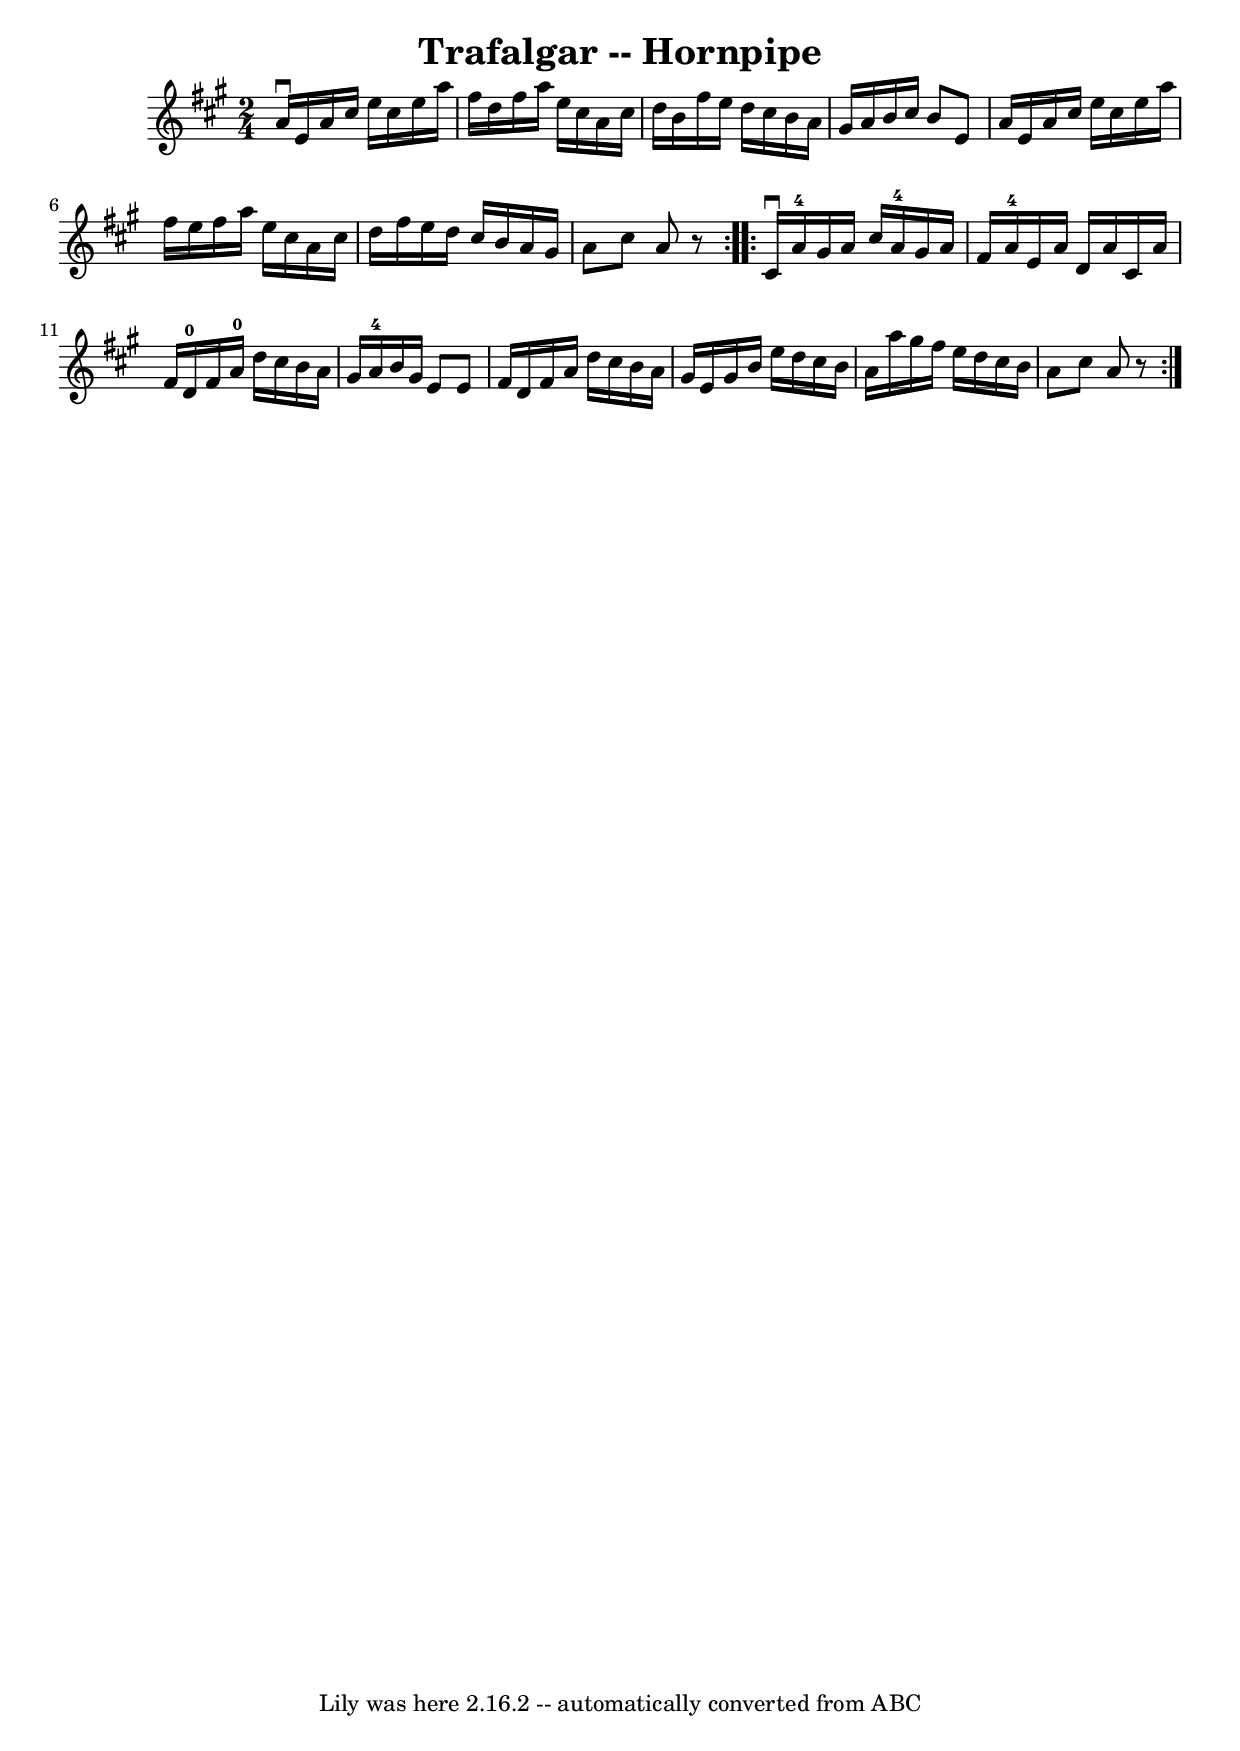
\version "2.16.2"
\include "Mammoth.ily"
\header {
  %% book = "Cole's 1000 Fiddle Tunes"
  crossRefNumber = "1"
  footnotes = ""
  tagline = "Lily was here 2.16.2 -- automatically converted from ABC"
  title = "Trafalgar -- Hornpipe"

}
voicedefault =  {



  \repeat volta 2 {

    \time 2/4 
    \key a \major
    a'16^\downbow e'16 a'16 cis''16 e''16         cis''16 e''16 a''16   |
    fis''16 d''16 fis''16 a''16         e''16 cis''16 a'16 cis''16   |
    d''16 b'16 fis''16         e''16 d''16 cis''16 b'16 a'16   |
    gis'16 a'16 b'16         cis''16 b'8 e'8   |
    a'16 e'16 a'16 cis''16 e''16         cis''16 e''16 a''16   |
    fis''16 e''16 fis''16 a''16         e''16 cis''16 a'16 cis''16   |
    d''16 fis''16 e''16         d''16 cis''16 b'16 a'16 gis'16   |
    a'8 cis''8 a'8    
    r8 
  }     
  \repeat volta 2 {
    cis'16^\downbow a'16-4 gis'16 a'16         cis''16 a'16-4 gis'16 a'16   |
    fis'16 a'16-4 e'16         a'16 d'16 a'16 cis'16 a'16   |
    fis'16 d'16-0 fis'16      a'16-0 d''16 cis''16 b'16 a'16   |
    gis'16 a'16-4 b'16 gis'16 e'8 e'8  |
    fis'16 d'16 fis'16         a'16 d''16 cis''16 b'16 a'16   |
    gis'16 e'16 gis'16        b'16 e''16 d''16 cis''16 b'16   |
    a'16 a''16 gis''16      fis''16 e''16 d''16 cis''16 b'16   |
    a'8 cis''8    
    a'8    r8 
  }   

}

\score{
  <<

    \context Staff="default"
    {
      \voicedefault 
      
    }

  >>
  \layout {
    
  }
  \midi {
  }

}
